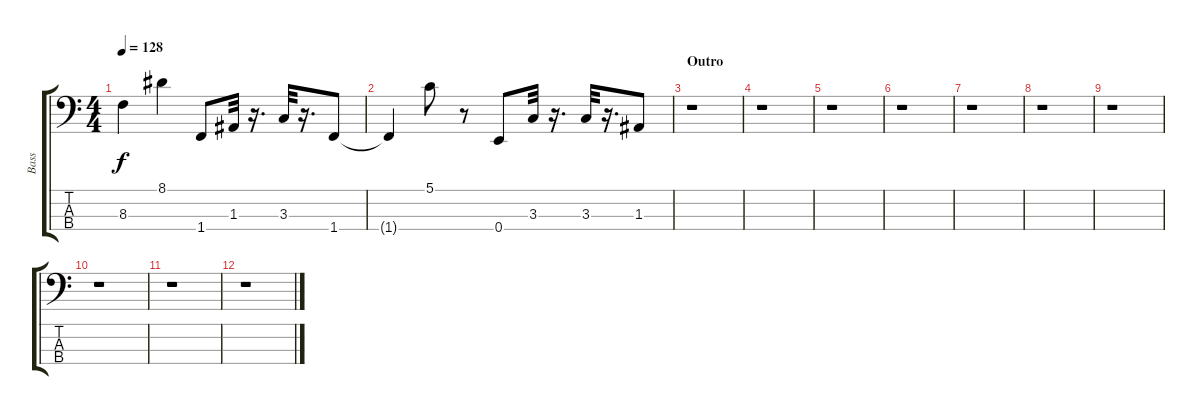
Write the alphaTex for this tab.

\track ("Bass" "Bass") {instrument electricbassfinger}
\staff {score tabs}
\tuning (G2 D2 A1 E1) {hide}
\ts (4 4)
\tempo 128
\clef f4
\ks c
8.3{t}.4{dy f} 8.1.4 1.4.8 1.3.32 r.16{d} 3.3.32 r.16{d} 1.4.8 |
1.4{t}.4 5.1.8 r.8 0.4.8 3.3.32 r.16{d} 3.3.32 r.16{d} 1.3.8 |
\section ("" "Outro")
r.1 |
r.1 |
r.1 |
r.1 |
r.1 |
r.1 |
r.1 |
r.1 |
r.1 |
r.1
